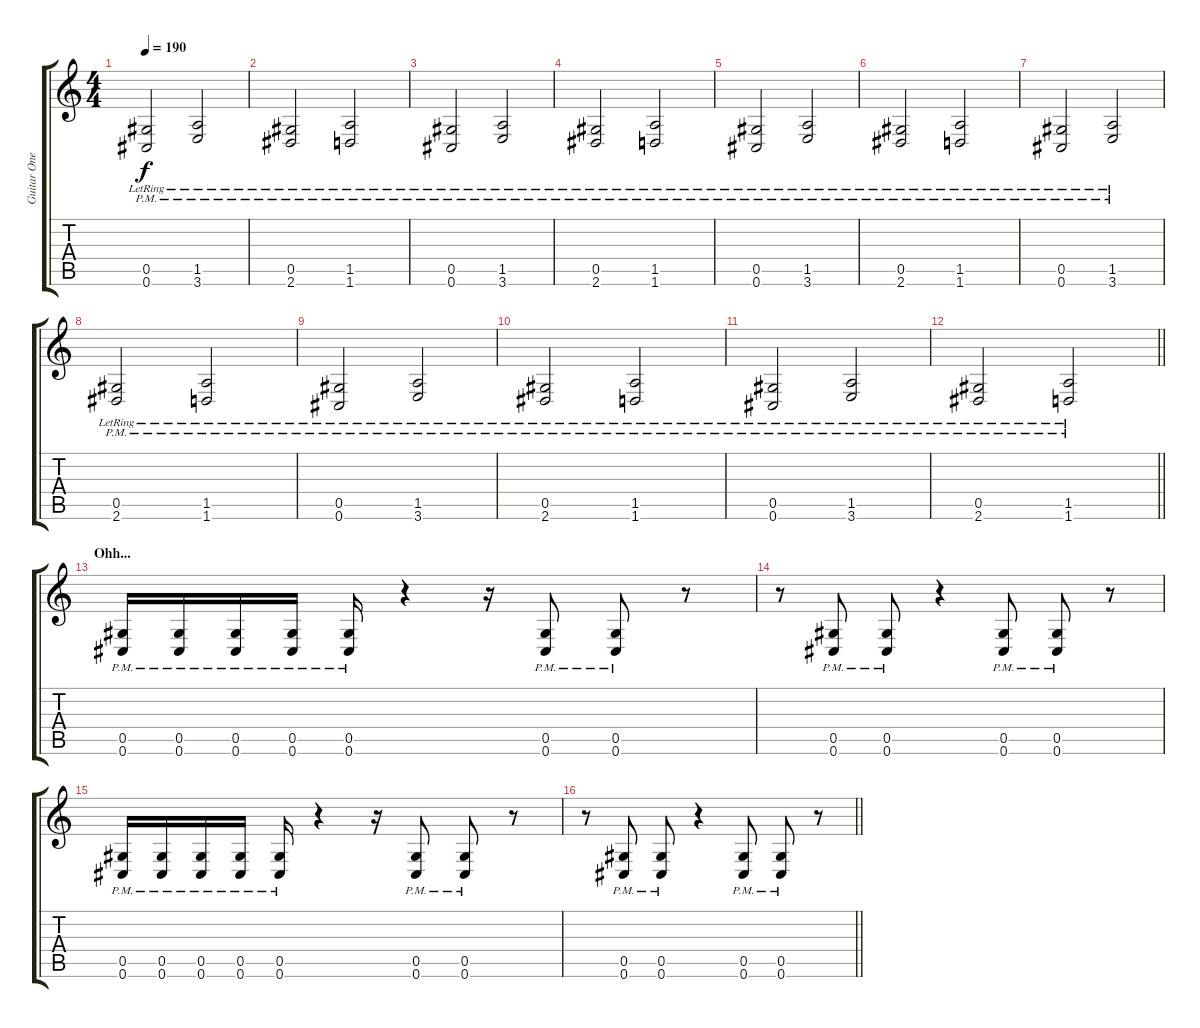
\track ("Guitar One" "Guitar One") {instrument overdrivenguitar}
\staff {score tabs}
\tuning (Eb4 Bb3 Gb3 Db3 Ab2 Db2) {hide}
\ts (4 4)
\tempo 190
\clef g2
\ks c
(0.5{pm lr} 0.6{pm lr}).2{dy f} (1.5{pm lr} 3.6{pm lr}).2 |
(0.5{pm lr} 2.6{pm lr}).2 (1.5{pm lr} 1.6{pm lr}).2 |
(0.5{pm lr} 0.6{pm lr}).2 (1.5{pm lr} 3.6{pm lr}).2 |
(0.5{pm lr} 2.6{pm lr}).2 (1.5{pm lr} 1.6{pm lr}).2 |
(0.5{pm lr} 0.6{pm lr}).2 (1.5{pm lr} 3.6{pm lr}).2 |
(0.5{pm lr} 2.6{pm lr}).2 (1.5{pm lr} 1.6{pm lr}).2 |
(0.5{pm lr} 0.6{pm lr}).2 (1.5{pm lr} 3.6{pm lr}).2 |
(0.5{pm lr} 2.6{pm lr}).2 (1.5{pm lr} 1.6{pm lr}).2 |
(0.5{pm lr} 0.6{pm lr}).2 (1.5{pm lr} 3.6{pm lr}).2 |
(0.5{pm lr} 2.6{pm lr}).2 (1.5{pm lr} 1.6{pm lr}).2 |
(0.5{pm lr} 0.6{pm lr}).2 (1.5{pm lr} 3.6{pm lr}).2 |
\barLineRight lightlight
(0.5{pm lr} 2.6{pm lr}).2 (1.5{pm lr} 1.6{pm lr}).2 |
\section ("" "Ohh...")
(0.5{pm} 0.6{pm}).16 (0.5{pm} 0.6{pm}).16 (0.5{pm} 0.6{pm}).16 (0.5{pm} 0.6{pm}).16 (0.5{pm} 0.6{pm}).16 r.4 r.16 (0.5{pm} 0.6{pm}).8 (0.5{pm} 0.6{pm}).8 r.8 |
r.8 (0.5{pm} 0.6{pm}).8 (0.5{pm} 0.6{pm}).8 r.4 (0.5{pm} 0.6{pm}).8 (0.5{pm} 0.6{pm}).8 r.8 |
(0.5{pm} 0.6{pm}).16 (0.5{pm} 0.6{pm}).16 (0.5{pm} 0.6{pm}).16 (0.5{pm} 0.6{pm}).16 (0.5{pm} 0.6{pm}).16 r.4 r.16 (0.5{pm} 0.6{pm}).8 (0.5{pm} 0.6{pm}).8 r.8 |
\barLineRight lightlight
r.8 (0.5{pm} 0.6{pm}).8 (0.5{pm} 0.6{pm}).8 r.4 (0.5{pm} 0.6{pm}).8 (0.5{pm} 0.6{pm}).8 r.8
